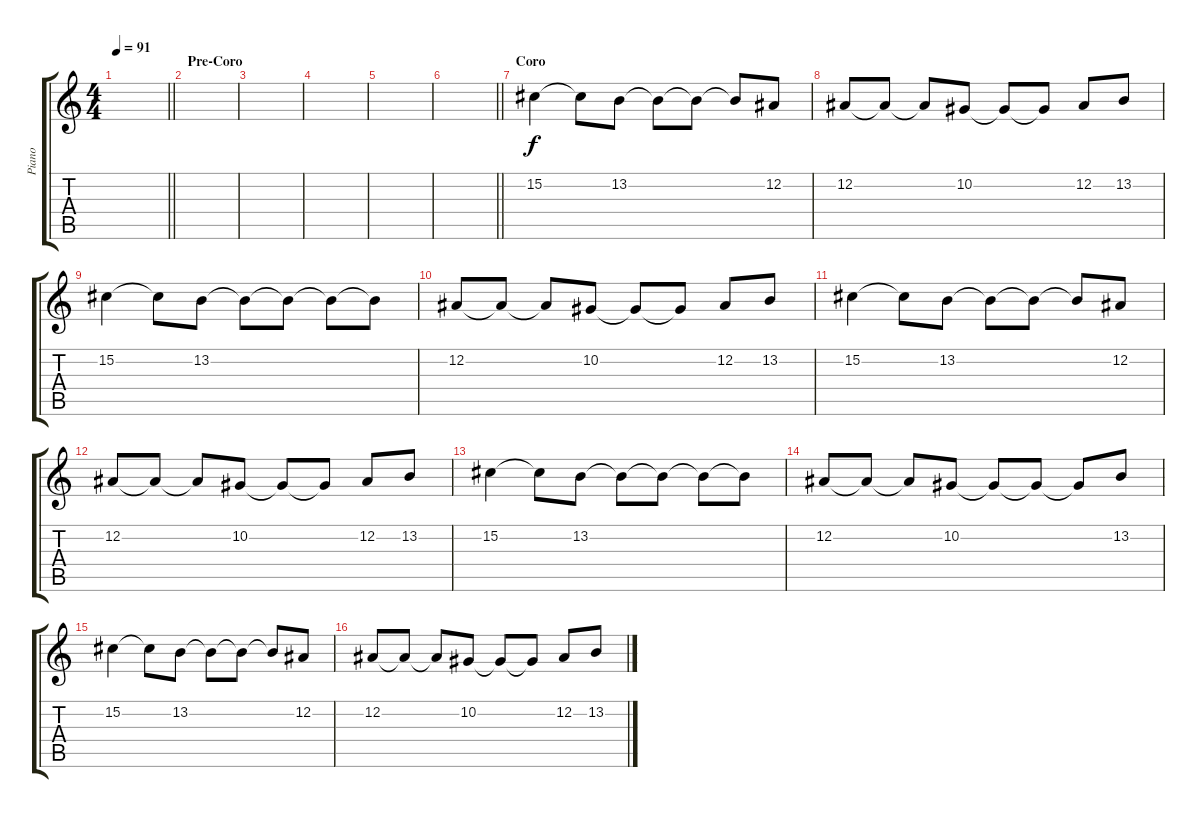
\track ("Piano" "Piano") {instrument acousticgrandpiano}
\staff {score tabs}
\tuning (Eb4 Bb3 Gb3 Db3 Ab2 Eb2) {hide}
\ts (4 4)
\tempo 91
\clef g2
\barLineRight lightlight
\ks c
|
\section ("" "Pre-Coro")
|
|
|
|
\barLineRight lightlight
|
\section ("" "Coro")
15.2.4 15.2{t}.8 13.2.8 13.2{t}.8 13.2{t}.8 13.2{t}.8 12.2.8 |
12.2.8 12.2{t}.8 12.2{t}.8 10.2.8 10.2{t}.8 10.2{t}.8 12.2.8 13.2.8 |
15.2.4 15.2{t}.8 13.2.8 13.2{t}.8 13.2{t}.8 13.2{t}.8 13.2{t}.8 |
12.2.8 12.2{t}.8 12.2{t}.8 10.2.8 10.2{t}.8 10.2{t}.8 12.2.8 13.2.8 |
15.2.4 15.2{t}.8 13.2.8 13.2{t}.8 13.2{t}.8 13.2{t}.8 12.2.8 |
12.2.8 12.2{t}.8 12.2{t}.8 10.2.8 10.2{t}.8 10.2{t}.8 12.2.8 13.2.8 |
15.2.4 15.2{t}.8 13.2.8 13.2{t}.8 13.2{t}.8 13.2{t}.8 13.2{t}.8 |
12.2.8 12.2{t}.8 12.2{t}.8 10.2.8 10.2{t}.8 10.2{t}.8 10.2{t}.8 13.2.8 |
15.2.4 15.2{t}.8 13.2.8 13.2{t}.8 13.2{t}.8 13.2{t}.8 12.2.8 |
12.2.8 12.2{t}.8 12.2{t}.8 10.2.8 10.2{t}.8 10.2{t}.8 12.2.8 13.2.8
